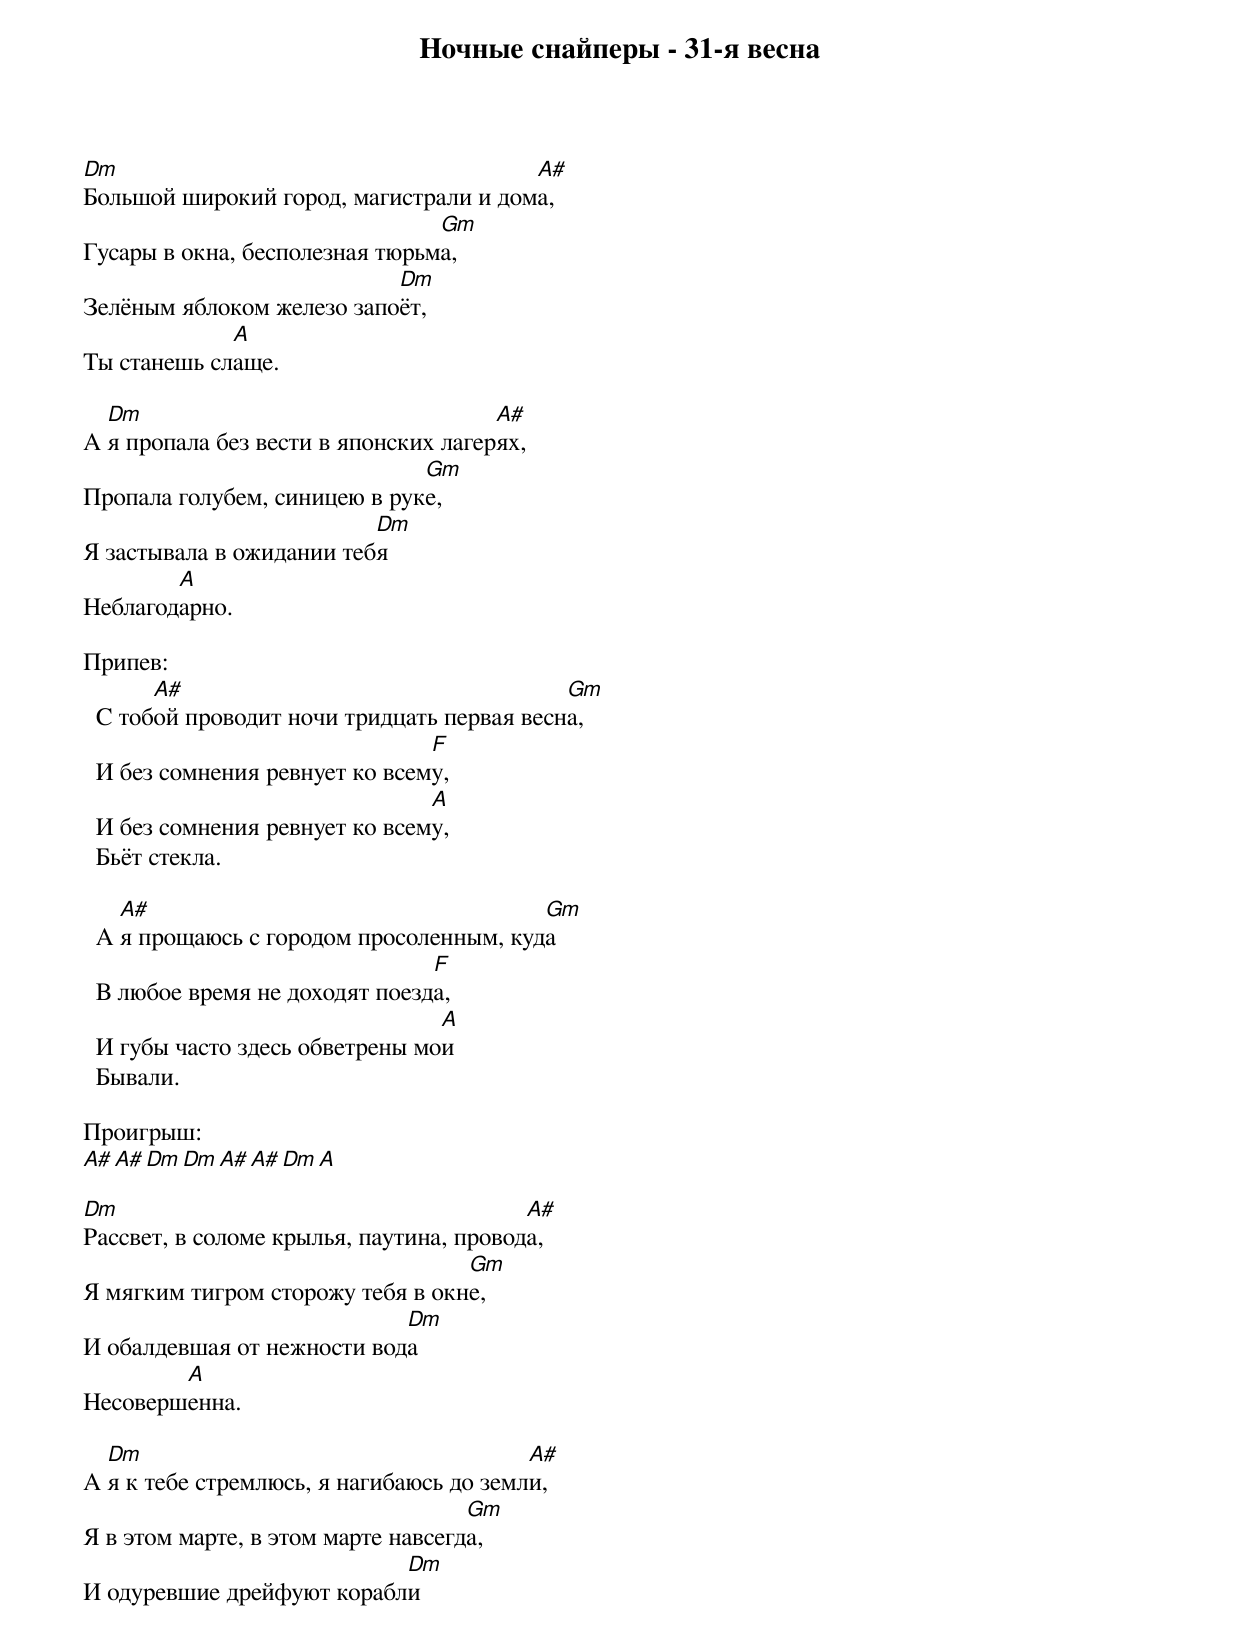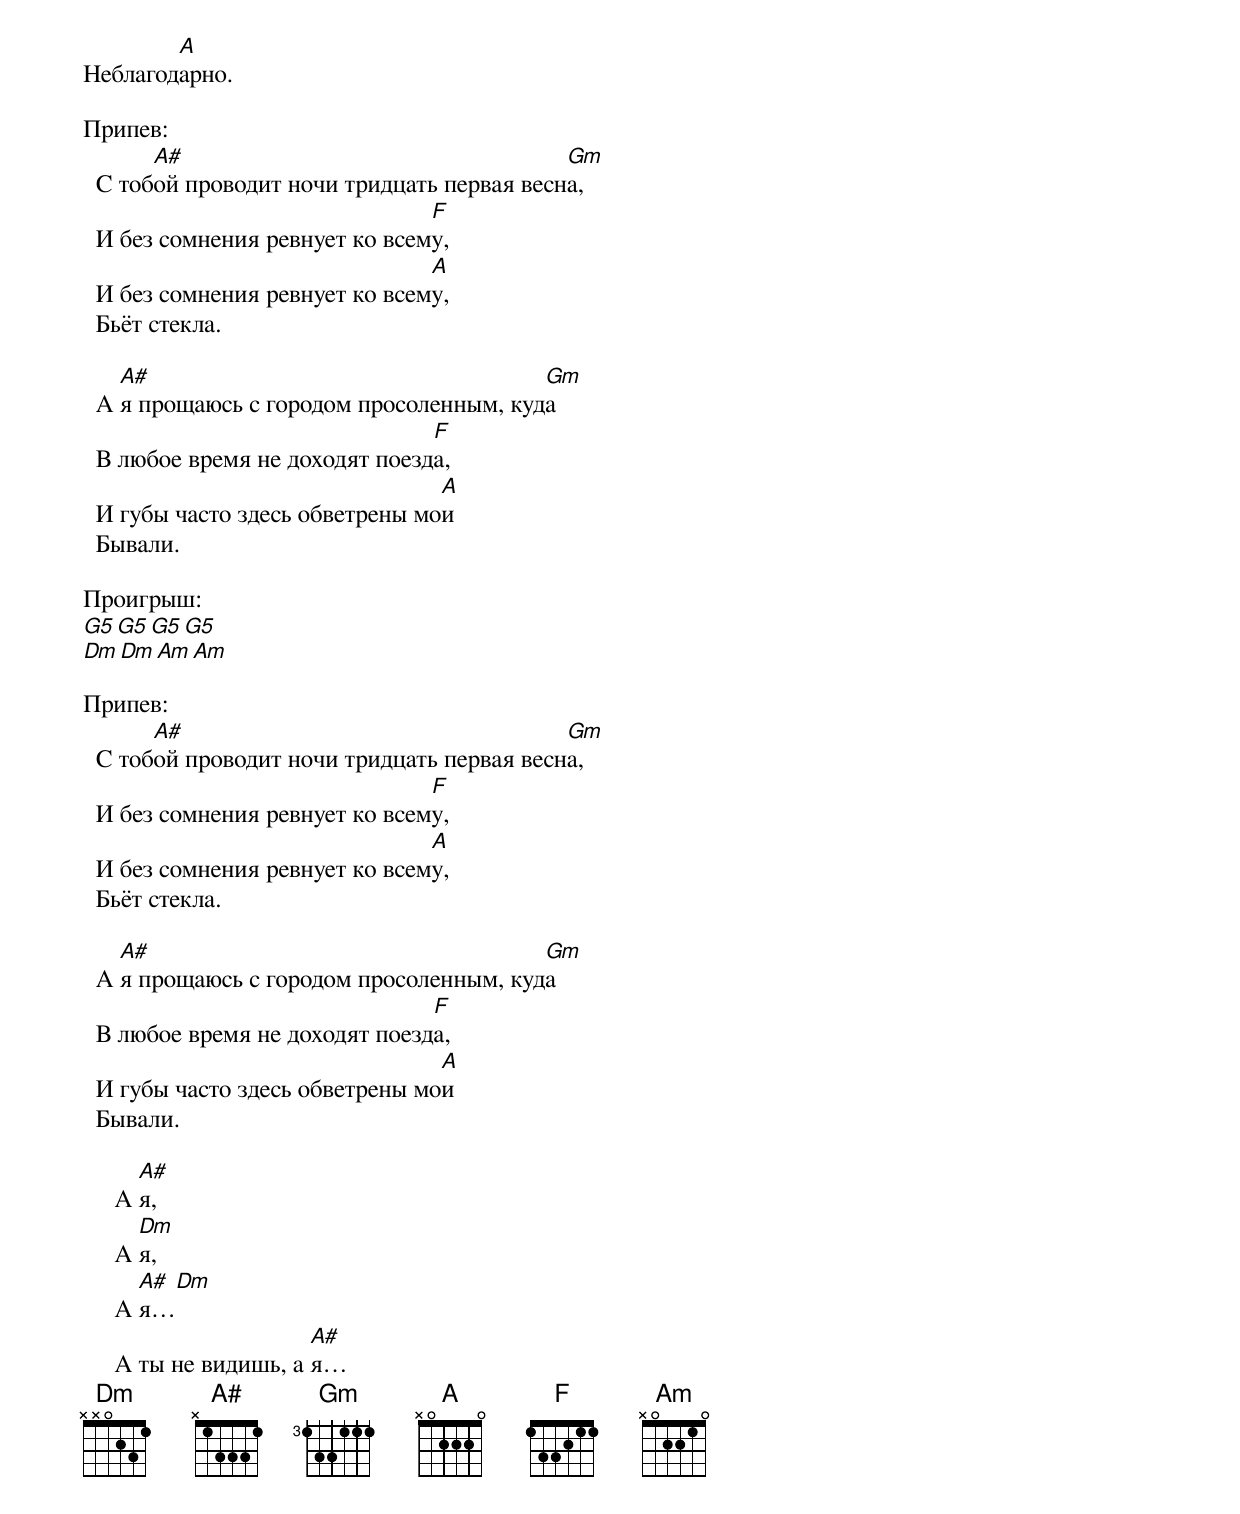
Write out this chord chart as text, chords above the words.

Ночные снайперы - 31-я весна

Dm                                     A#
Большой широкий город, магистрали и дома,
                                Gm
Гусары в окна, бесполезная тюрьма,
                           Dm
Зелёным яблоком железо запоёт,
             A
Ты станешь слаще.

  Dm                                  A#
А я пропала без вести в японских лагерях,
                              Gm
Пропала голубем, синицею в руке,
                          Dm
Я застывала в ожидании тебя
        A
Неблагодарно.

Припев:
       A#                                   Gm
  С тобой проводит ночи тридцать первая весна,
                                F
  И без сомнения ревнует ко всему,
                                A
  И без сомнения ревнует ко всему,
  Бьёт стекла.

    A#                                   Gm
  А я прощаюсь с городом просоленным, куда
                                F
  В любое время не доходят поезда,
                                 A
  И губы часто здесь обветрены мои
  Бывали.

Проигрыш:
          A# A# Dm Dm A# A# Dm A

Dm                                       A#
Рассвет, в соломе крылья, паутина, провода,
                                  Gm
Я мягким тигром сторожу тебя в окне,
                            Dm
И обалдевшая от нежности вода
        A
Несовершенна.

  Dm                                     A#
А я к тебе стремлюсь, я нагибаюсь до земли,
                                    Gm
Я в этом марте, в этом марте навсегда,
                           Dm
И одуревшие дрейфуют корабли
        A
Неблагодарно.

Припев:
       A#                                   Gm
  С тобой проводит ночи тридцать первая весна,
                                F
  И без сомнения ревнует ко всему,
                                A
  И без сомнения ревнует ко всему,
  Бьёт стекла.

    A#                                   Gm
  А я прощаюсь с городом просоленным, куда
                                F
  В любое время не доходят поезда,
                                 A
  И губы часто здесь обветрены мои
  Бывали.

Проигрыш:
          G5 G5 G5 G5
          Dm Dm Am Am

Припев:
       A#                                   Gm
  С тобой проводит ночи тридцать первая весна,
                                F
  И без сомнения ревнует ко всему,
                                A
  И без сомнения ревнует ко всему,
  Бьёт стекла.

    A#                                   Gm
  А я прощаюсь с городом просоленным, куда
                                F
  В любое время не доходят поезда,
                                 A
  И губы часто здесь обветрены мои
  Бывали.

       A#
     А я,
       Dm
     А я,
       A# Dm
     А я…
                       A#
     А ты не видишь, а я…
